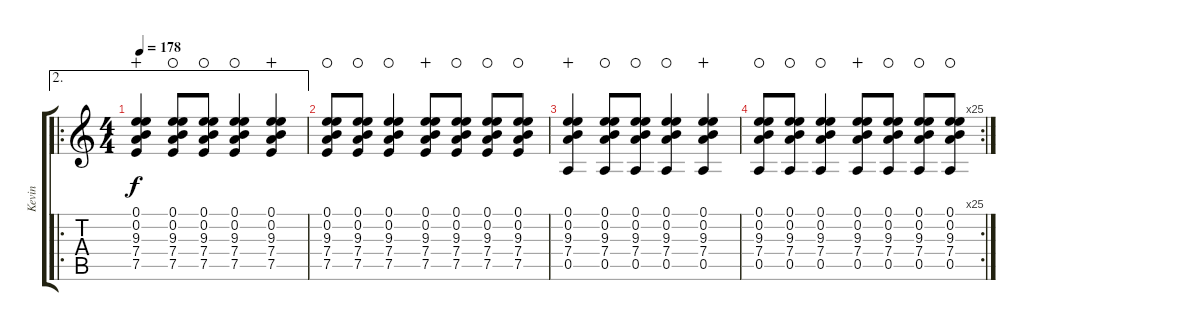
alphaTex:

\track ("Kevin" "Kevin") {instrument distortionguitar}
\staff {score tabs}
\tuning (E4 B3 G3 D3 A2 E2) {hide}
\ae 2
\ro
\ts (4 4)
\tempo 178
\clef g2
\ks c
(0.1 0.2 9.3 7.4 7.5).4{dy f wahc} (0.1 0.2 9.3 7.4 7.5).8{waho} (0.1 0.2 9.3 7.4 7.5).8{waho} (0.1 0.2 9.3 7.4 7.5).4{waho} (0.1 0.2 9.3 7.4 7.5).4{wahc} |
(0.1 0.2 9.3 7.4 7.5).8{waho} (0.1 0.2 9.3 7.4 7.5).8{waho} (0.1 0.2 9.3 7.4 7.5).4{waho} (0.1 0.2 9.3 7.4 7.5).8{wahc} (0.1 0.2 9.3 7.4 7.5).8{waho} (0.1 0.2 9.3 7.4 7.5).8{waho} (0.1 0.2 9.3 7.4 7.5).8{waho} |
(0.1 0.2 9.3 7.4 0.5).4{wahc} (0.1 0.2 9.3 7.4 0.5).8{waho} (0.1 0.2 9.3 7.4 0.5).8{waho} (0.1 0.2 9.3 7.4 0.5).4{waho} (0.1 0.2 9.3 7.4 0.5).4{wahc} |
\rc 25
(0.1 0.2 9.3 7.4 0.5).8{waho} (0.1 0.2 9.3 7.4 0.5).8{waho} (0.1 0.2 9.3 7.4 0.5).4{waho} (0.1 0.2 9.3 7.4 0.5).8{wahc} (0.1 0.2 9.3 7.4 0.5).8{waho} (0.1 0.2 9.3 7.4 0.5).8{waho} (0.1 0.2 9.3 7.4 0.5).8{waho}
